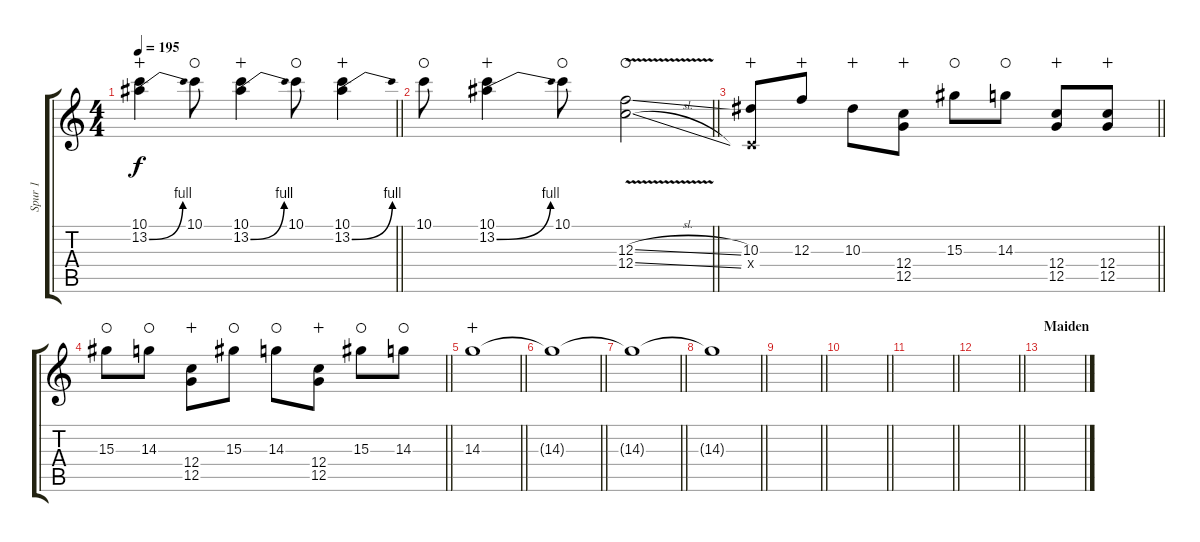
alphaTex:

\track ("Spur 1" "Spur 1") {instrument distortionguitar}
\staff {score tabs}
\tuning (D4 A3 F3 C3 G2 C2) {hide}
\ts (4 4)
\tempo 195
\clef g2
\barLineRight lightlight
\ks c
(10.1 13.2{be (bend 0 0 60 4)}).4{dy f wahc} 10.1.8{waho} (10.1 13.2{be (bend 0 0 60 4)}).4{wahc} 10.1.8{waho} (10.1 13.2{be (bend 0 0 60 4)}).4{wahc} |
\barLineRight lightlight
10.1.8{waho} (10.1 13.2{be (bend 0 0 60 4)}).4{wahc} 10.1.8{waho} (12.3{v sl} 12.4{v sl}).2{waho} |
\barLineRight lightlight
(10.3 0.4{x}).8{wahc} 12.3.8{wahc} 10.3.8{wahc} (12.4 12.5).8{wahc} 15.3.8{waho} 14.3.8{waho} (12.4 12.5).8{wahc} (12.4 12.5).8{wahc} |
\barLineRight lightlight
15.3.8{waho} 14.3.8{waho} (12.4 12.5).8{wahc} 15.3.8{waho} 14.3.8{waho} (12.4 12.5).8{wahc} 15.3.8{waho} 14.3.8{waho} |
\barLineRight lightlight
14.3.1{wahc} |
\barLineRight lightlight
14.3{t}.1 |
\barLineRight lightlight
14.3{t}.1 |
\barLineRight lightlight
14.3{t}.1 |
\barLineRight lightlight
|
\barLineRight lightlight
|
\barLineRight lightlight
|
\barLineRight lightlight
|
\section ("" "Maiden")
